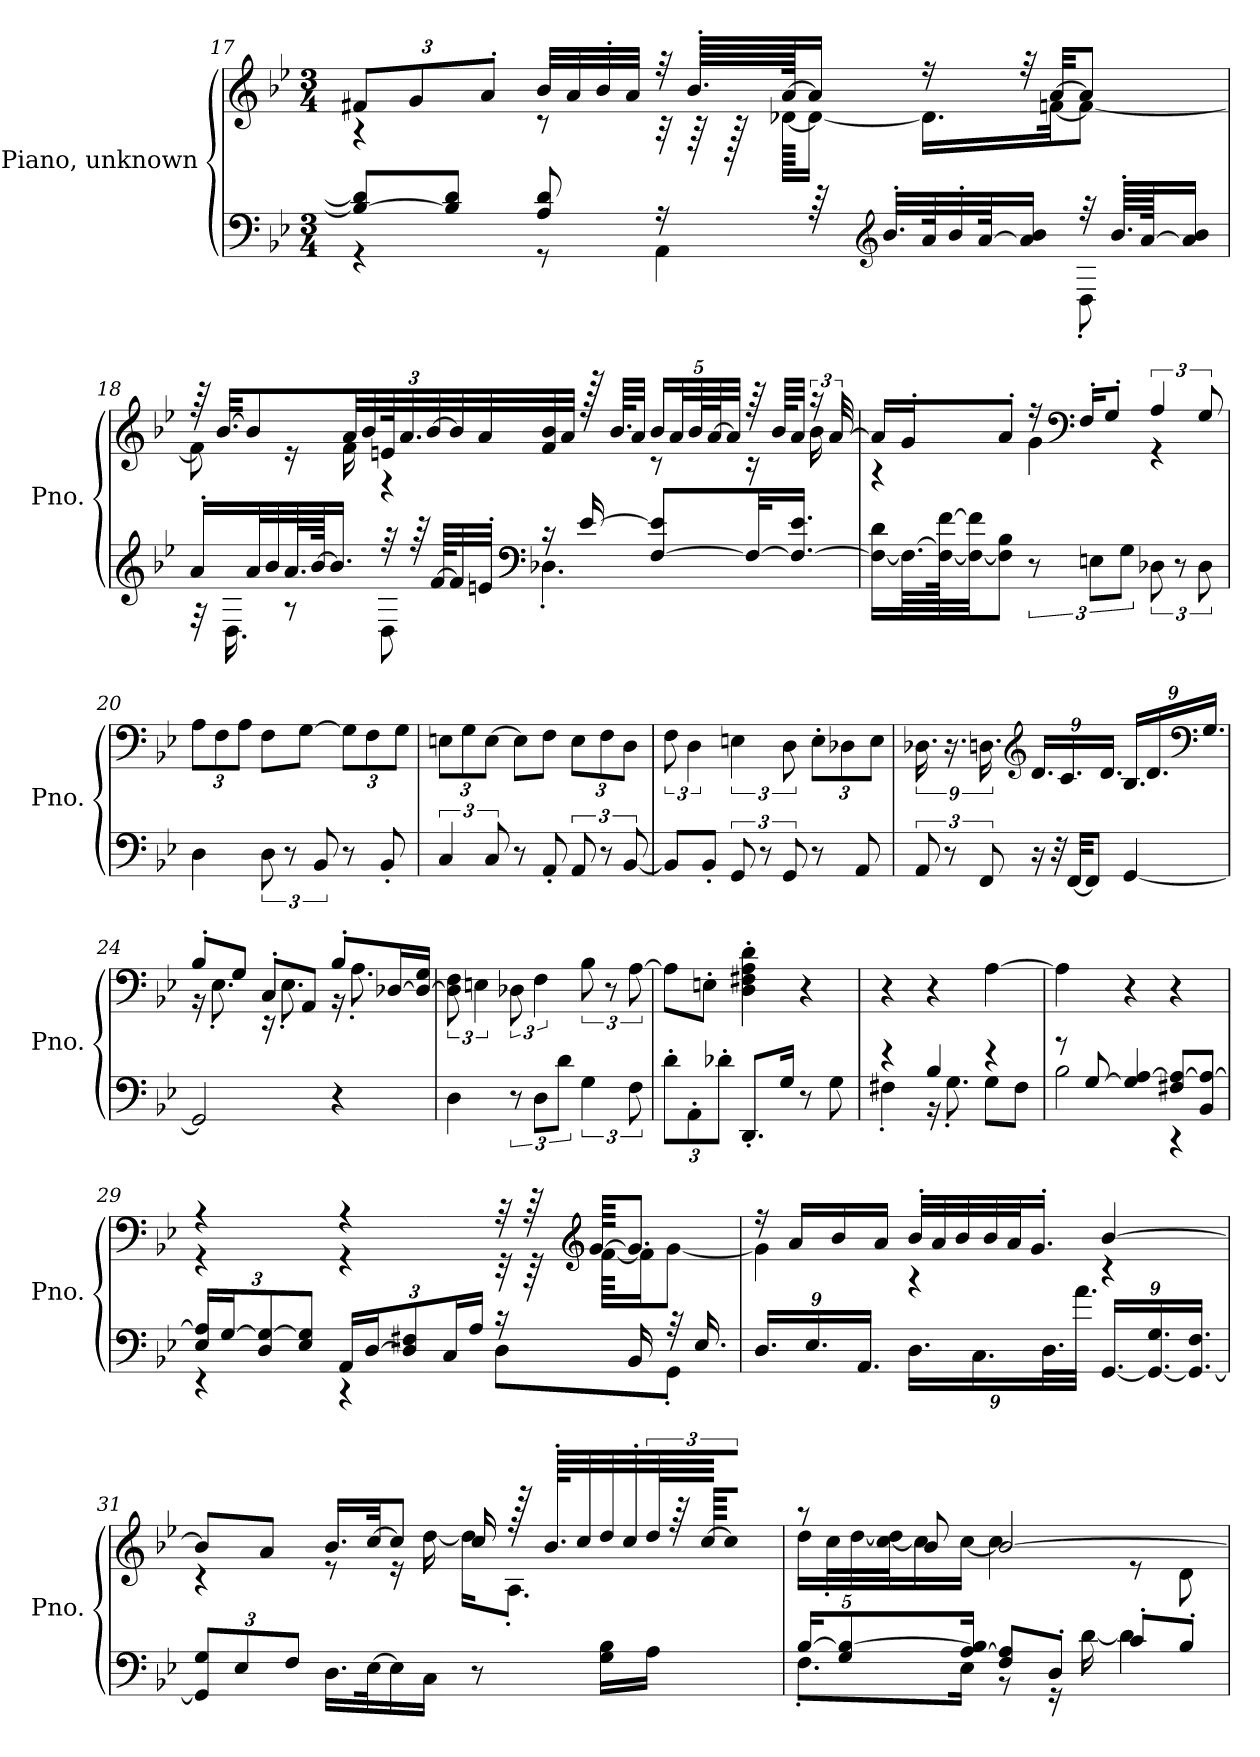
**kern	**kern
*part1	*part1
*staff2	*staff1
*I"Piano, unknown	*
*I'Pno.	*
!!LO:PB:g=z
*clefF4	*clefG2
*k[b-e-]	*k[b-e-]
*M3/4	*M3/4
=17	=17
*^	*
*	*	*Xbrackettup
*	*	*^
8B-/_ 8d/]L	4r	12f#X/L	4r
.	.	12g/	.
8B-/] 8d/J	.	.	.
.	.	12a'/J	.
8A/ 8d/	8r	32b-/LLL	8r
.	.	32a/	.
.	.	32b-'/	.
.	.	32a/JJJ	.
16r	4AA\	32r	32r
.	.	64.b-'/LLLL	64r
.	.	.	128r
.	.	[128a/JJK	[128d-X\KKKLL
64r	.	16a/JJ]	16d-\JJ_
*clefG2	*	*	*
32.b-'/LLL	.	.	.
64a/K	.	16r	16.d-\LL]
32b-'/	.	.	.
[64a/JK	.	.	.
16a/] 16b-/JJ	.	32r	.
.	.	[32a/KKL	[32fn\JK
32r	8D'\	8a/J]	8f\J_
64.b-'/LLLL	.	.	.
[128a/JJK	.	.	.
16a/] 16b-/JJ	.	.	.
!!LO:LB:g=z	!!
=18	=18	=18	=18
16a'/LL	32r	64r	8f\]
.	.	[32.b-/KKL	.
.	16.D\	.	.
32a/L	.	8b-/]	.
32b-/	.	.	.
64.a/L	8r	.	16r
[128b-/JJK	.	.	.
16.b-/JJ]	.	.	.
.	.	32a/LL	16f\
.	.	32b-/	.
32r	8D\	96en/K	4r
.	.	48.a/	.
64r	.	.	.
.	.	[48b-/	.
[64f/KLLL	.	.	.
32f/]	.	32b-/]	.
32en'/JJJ	.	32a/	.
*clefF4	*	*	*
16r	4.D-X'\	32f/ 32b-/	.
.	.	32a/JJJ	.
[16e/	.	128r	.
.	.	64.b-/KLLL	.
.	.	32a/JJJ	.
[8F/ 8e/]L	.	20b-/LL	8r
.	.	40a/L	.
.	.	80b-/L	.
.	.	[80a/J	.
.	.	40a/JJJ]	.
32F/KL_	.	64r	16r
.	.	64b-/KLLL	.
16.F/_ 16.e/JJ	.	32a/JJJ	.
*	*	*brackettup	*
.	.	24r	16b-\
.	.	[48a/	.
*v	*v	*	*
!!LO:LB:g=z	!!
=19	=19	=19
16F\_ 16d\LL	16a/LL]	4r
64.F\LL_	16g'/J	.
128F\_ [128f\JK	.	.
32F\_ 32f\]JJ	.	.
8F\] 8B-\J	8a'/J	.
12r	16r	4g\
*	*clefF4	*
.	16F'/KL	.
12En\L	.	.
.	8G'/J	.
12G\J	.	.
12D-X\	6A/	4r
12r	.	.
12D-\	12G/	.
*	*v	*v
=20	=20
*	*Xbrackettup
4D\	12A\L
.	12F\
.	12A\J
12D\	8F\L
12r	.
.	[8G\J
12BB-/	.
8r	12G\L]
.	12F\
8BB-'/	.
.	12G\J
=21	=21
6C/	12En\L
.	12G\
12C/	[12E\J
8r	8E\L]
8AA'/	8F\J
12AA/	12E\L
12r	12F\
[12BB-/	12D\J
!!LO:LB:g=z
=22	=22
*	*brackettup
8BB-/L]	12F\
.	6D\
8BB-'/J	.
12GG/	6En\
12r	.
12GG/	12D\
*	*Xbrackettup
8r	12E'\L
.	12D-X\
8AA/	.
.	12E\J
=23	=23
*	*brackettup
12AA/	18.D-X\
12r	18.r
12FF/	18.Dn\
*	*clefG2
16r	18.d/LL
32r	.
.	18.c/
[32FF/KKL	.
8FF/J]	.
.	18.d/JJ
[4GG/	18.B-/LL
.	18.d/
*	*clefF4
.	18.G/JJ
=24	=24
*	*^
2GG/]	8B-'/L	16r
.	.	8.E-'\
.	8G/J	.
.	8C'/L	16r
.	.	8.E-'\
.	8AA/J	.
4r	8B-'/L	16r
.	.	8.A'\
.	[16D-X/L	.
.	16D-/_ 16G/JJ	.
*	*v	*v
!!LO:LB:g=z
=25	=25
4D\	12D-\] 12F\
.	6En\
12r	12D-X\
12D\L	6F\
12d\J	.
6G\	12B-\
.	12r
12F\	[12A\
=26	=26
*Xbrackettup	*
12d'\L	8A\L]
12AA'\	.
.	8En'\J
12d-X'\J	.
8.DD'/L	4D\' 4F#X\' 4A\' 4d\'
16G/Jk	.
8r	4r
8G\	.
=27	=27
*^	*
4r	4F#X'\	4r
4B-/	16r	4r
.	8.G'\	.
4r	8G\L	[4A\
.	8F#\J	.
=28	=28	=28
8r	2B-\	4A\]
[8G/	.	.
4G/] [4A/	.	4r
8F#X/ 8A/_L	4r	4r
8BB-/ 8A/_J	.	.
!!LO:LB:g=z
=29	=29	=29
*	*	*^
24E-/ 24A/]LL	4r	4r	4r
[24G/J	.	.	.
12D/ 12G/_	.	.	.
12E-/ 12G/]J	.	.	.
24AA/LL	4r	4r	4r
[24D/J	.	.	.
12D/] 12F#X/	.	.	.
24C/L	.	.	.
24A/JJ	.	.	.
16r	8D\L	32r	32r
.	.	64r	64r
*	*	*clefG2	*
.	.	[64g/KKKL	[64f\KKLL
16BB-/	.	8.g/J]	16f\J]
32r	8GG'\J	.	[8g\J
16.E-/	.	.	.
*v	*v	*	*
=30	=30	=30
18.D/LL	16r	4g\]
.	16a/LL	.
18.E-/	.	.
.	16b-/	.
18.AA/JJ	.	.
.	16a/JJ	.
18.D\LL	32b-'/LLL	4r
.	32a/	.
.	32b-/	.
18.C\	.	.
.	32b-/	.
.	32a/J	.
.	16.g'/JJ	.
36.D\L	.	.
36.a\JJJ	.	.
[18.GG/LL	[4b-/	4r
18.GG/_ 18.G/	.	.
18.GG/_ 18.F/JJ	.	.
!!LO:PB:g=z	!!
=31	=31	=31
12GG/] 12G/L	8b-/L]	4r
12E-/	.	.
.	8a/J	.
12F/J	.	.
16.D\LL	16.b-/LL	8r
[32E-\K	[32cc/JK	.
16E-\]	8cc/J]	16r
16C\JJ	.	[16dd\
8r	16cc/	16dd\KL]
.	128r	8.A'\J
.	64.b-'/KLLL	.
.	32cc/	.
16G\ 16B-\LL	32dd/	.
.	32cc'/	.
16A\JJ	96dd/JJJk	.
.	96r	.
.	[96cc/KLLL	.
.	32cc/JJJ]	.
=32	=32	=32
*^	*	*
*	*	*	*Xbrackettup
[16B-/KL	8.F'\L	8r	20dd\LL
.	.	.	40cc'\L
8G/ 8B-/_	.	.	.
.	.	.	[40dd\
.	.	.	[40cc\ 40dd\]J
.	.	8b-/	16cc\]
[16A/ 16B-/]Jk	16E-\Jk	.	[16cc\JJ
8F/ 8A/]L	8r	[2b-/	4cc\]
8D'/J	16r	.	.
.	[16d\	.	.
8c'/L	4d\]	.	8r
8B-'/J	.	.	8d\
*v	*v	*	*
*	*v	*v
=	=
*-	*-
